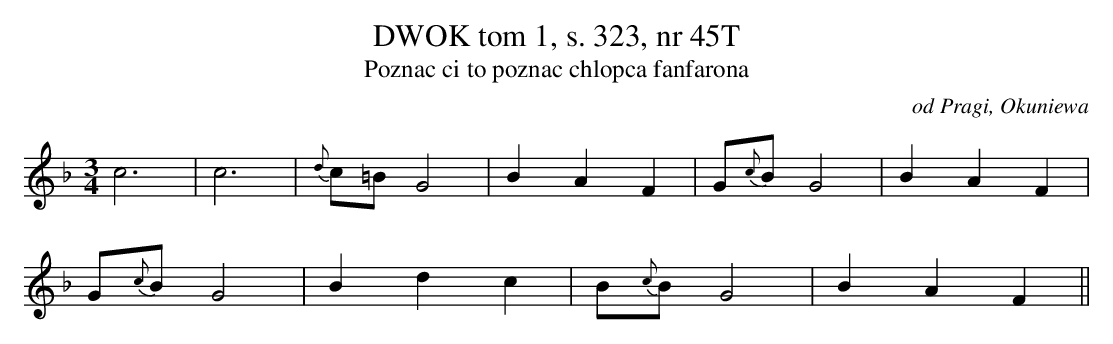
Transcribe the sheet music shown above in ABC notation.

X:1
T: DWOK tom 1, s. 323, nr 45T
T: Poznac ci to poznac chlopca fanfarona
O: od Pragi, Okuniewa
M: 3/4
L: 1/8
K: F
c6 | c6 | {d}c=BG4 | B2A2F2 | G{c}BG4 | B2A2F2 |
G{c}BG4 | B2d2c2 | B{c}BG4 | B2A2F2||
